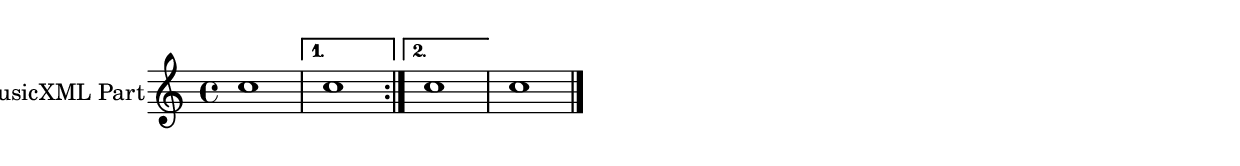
\version "2.18.2" 
\version "2.18.2" 
ponestaffone = \new Staff \with {
instrumentName = \markup { 

 \column { 


 \line { "MusicXML Part" 


 } 

 } 
 } 
 }{ % measure 1
 \repeat volta 2 {\clef treble \key c \major \time 4/4 c''1 }

 % measure 2
\alternative {
{c''1  \bar ":|."}

 % measure 3
{c''1 }
}

 % measure 4
c''1  \bar "|."

 }

<<\ponestaffone>>